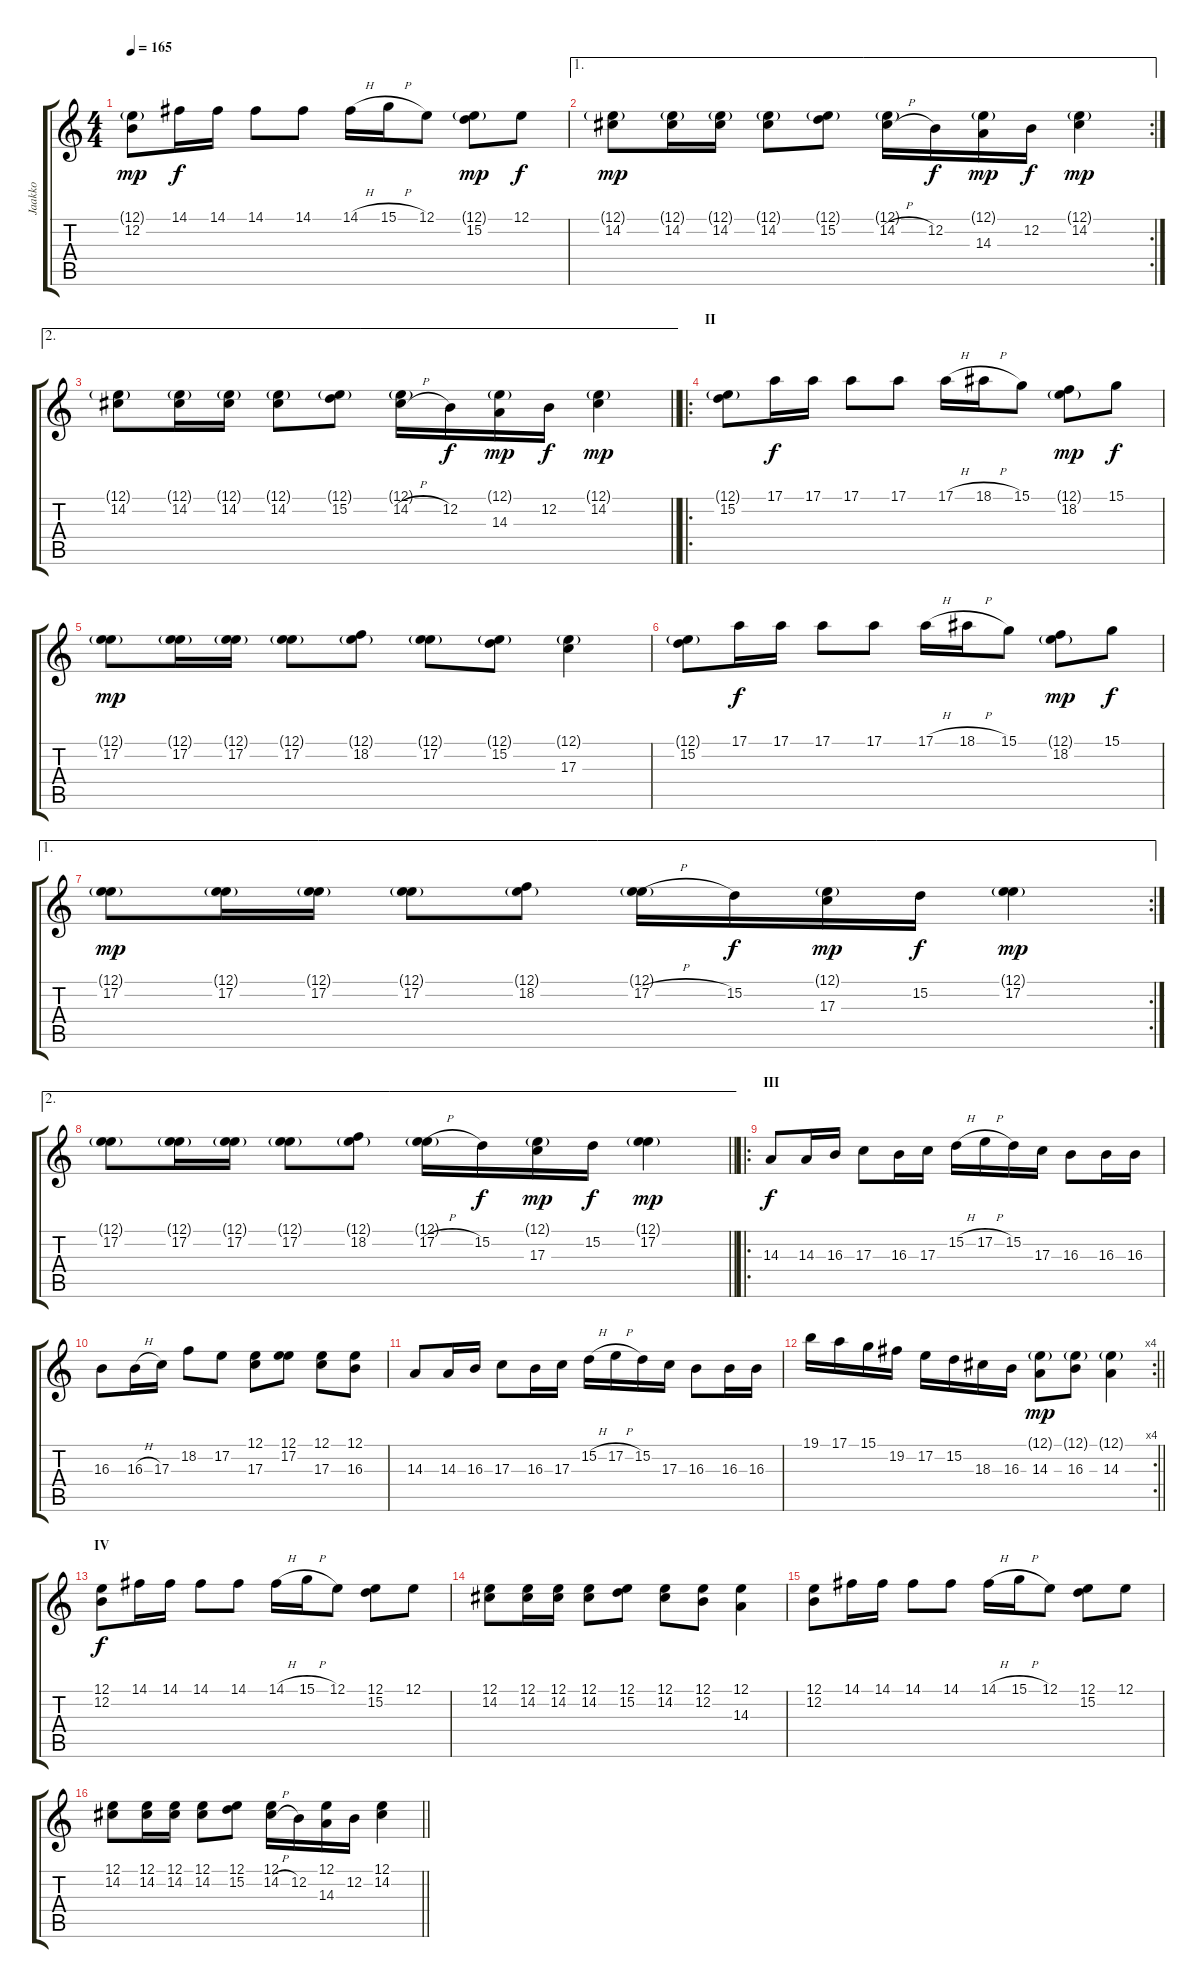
\track ("Jaakko" "Jaakko") {instrument violin}
\staff {score tabs}
\tuning (E4 B3 G3 D3 A2 E2) {hide}
\ts (4 4)
\tempo 165
\clef g2
\ks c
(12.1{g} 12.2).8{dy mp} 14.1.16{dy f} 14.1.16 14.1.8 14.1.8 14.1{h}.16 15.1{h}.16 12.1.8 (12.1{g} 15.2).8{dy mp} 12.1.8{dy f} |
\ae 1
\rc 2
(12.1{g} 14.2).8{dy mp} (12.1{g} 14.2).16 (12.1{g} 14.2).16 (12.1{g} 14.2).8 (12.1{g} 15.2).8 (12.1{g} 14.2{h}).16 12.2.16{dy f} (12.1{g} 14.3).16{dy mp} 12.2.16{dy f} (12.1{g} 14.2).4{dy mp} |
\ae 2
\barLineRight lightlight
(12.1{g} 14.2).8 (12.1{g} 14.2).16 (12.1{g} 14.2).16 (12.1{g} 14.2).8 (12.1{g} 15.2).8 (12.1{g} 14.2{h}).16 12.2.16{dy f} (12.1{g} 14.3).16{dy mp} 12.2.16{dy f} (12.1{g} 14.2).4{dy mp} |
\ro
\section ("" "II")
(12.1{g} 15.2).8 17.1.16{dy f} 17.1.16 17.1.8 17.1.8 17.1{h}.16 18.1{h}.16 15.1.8 (12.1{g} 18.2).8{dy mp} 15.1.8{dy f} |
(12.1{g} 17.2).8{dy mp} (12.1{g} 17.2).16 (12.1{g} 17.2).16 (12.1{g} 17.2).8 (12.1{g} 18.2).8 (12.1{g} 17.2).8 (12.1{g} 15.2).8 (12.1{g} 17.3).4 |
(12.1{g} 15.2).8 17.1.16{dy f} 17.1.16 17.1.8 17.1.8 17.1{h}.16 18.1{h}.16 15.1.8 (12.1{g} 18.2).8{dy mp} 15.1.8{dy f} |
\ae 1
\rc 2
(12.1{g} 17.2).8{dy mp} (12.1{g} 17.2).16 (12.1{g} 17.2).16 (12.1{g} 17.2).8 (12.1{g} 18.2).8 (12.1{g} 17.2{h}).16 15.2.16{dy f} (12.1{g} 17.3).16{dy mp} 15.2.16{dy f} (12.1{g} 17.2).4{dy mp} |
\ae 2
\barLineRight lightlight
(12.1{g} 17.2).8 (12.1{g} 17.2).16 (12.1{g} 17.2).16 (12.1{g} 17.2).8 (12.1{g} 18.2).8 (12.1{g} 17.2{h}).16 15.2.16{dy f} (12.1{g} 17.3).16{dy mp} 15.2.16{dy f} (12.1{g} 17.2).4{dy mp} |
\ro
\section ("" "III")
14.3.8{dy f} 14.3.16 16.3.16 17.3.8 16.3.16 17.3.16 15.2{h}.16 17.2{h}.16 15.2.16 17.3.16 16.3.8 16.3.16 16.3.16 |
16.3.8 16.3{h}.16 17.3.16 18.2.8 17.2.8 (12.1 17.3).8 (12.1 17.2).8 (12.1 17.3).8 (12.1 16.3).8 |
14.3.8 14.3.16 16.3.16 17.3.8 16.3.16 17.3.16 15.2{h}.16 17.2{h}.16 15.2.16 17.3.16 16.3.8 16.3.16 16.3.16 |
\rc 4
\barLineRight lightlight
19.1.16 17.1.16 15.1.16 19.2.16 17.2.16 15.2.16 18.3.16 16.3.16 (12.1{g} 14.3).8{dy mp} (12.1{g} 16.3).8 (12.1{g} 14.3).4 |
\section ("" "IV")
(12.1 12.2).8{dy f} 14.1.16 14.1.16 14.1.8 14.1.8 14.1{h}.16 15.1{h}.16 12.1.8 (12.1 15.2).8 12.1.8 |
(12.1 14.2).8 (12.1 14.2).16 (12.1 14.2).16 (12.1 14.2).8 (12.1 15.2).8 (12.1 14.2).8 (12.1 12.2).8 (12.1 14.3).4 |
(12.1 12.2).8 14.1.16 14.1.16 14.1.8 14.1.8 14.1{h}.16 15.1{h}.16 12.1.8 (12.1 15.2).8 12.1.8 |
\barLineRight lightlight
(12.1 14.2).8 (12.1 14.2).16 (12.1 14.2).16 (12.1 14.2).8 (12.1 15.2).8 (12.1 14.2{h}).16 12.2.16 (12.1 14.3).16 12.2.16 (12.1 14.2).4
